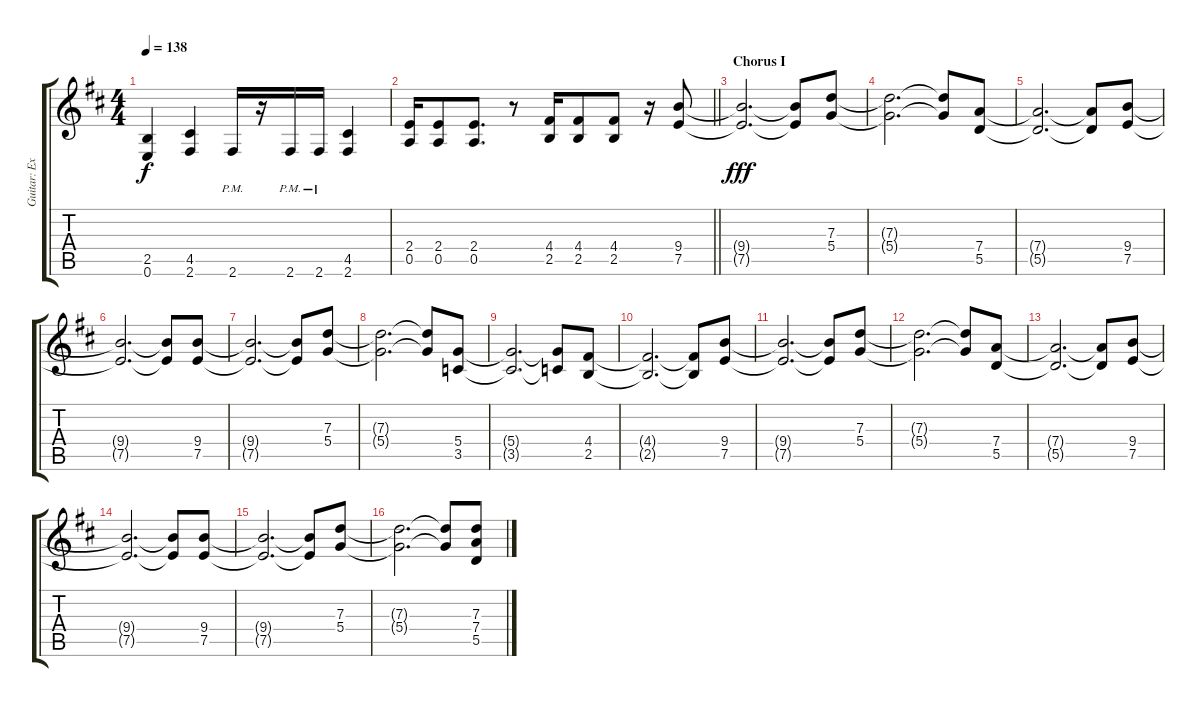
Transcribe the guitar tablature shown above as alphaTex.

\track ("Guitar: Extra" "Guitar: Ex") {instrument overdrivenguitar}
\staff {score tabs}
\tuning (E4 B3 G3 D3 A2 E2) {hide}
\ts (4 4)
\tempo 138
\clef g2
\ks d
(2.5 0.6).4{dy f} (4.5 2.6).4 2.6{pm}.16 r.16 2.6{pm}.16 2.6{pm}.16 (4.5 2.6).4 |
\barLineRight lightlight
(2.4 0.5).16 (2.4 0.5).8 (2.4 0.5).8{d} r.8 (4.4 2.5).16 (4.4 2.5).8 (4.4 2.5).8 r.16 (9.4 7.5).8 |
\section ("" "Chorus I")
(9.4{t} 7.5{t}).2{d dy fff} (9.4{t} 7.5{t}).8 (7.3 5.4).8 |
(7.3{t} 5.4{t}).2{d} (7.3{t} 5.4{t}).8 (7.4 5.5).8 |
(7.4{t} 5.5{t}).2{d} (7.4{t} 5.5{t}).8 (9.4 7.5).8 |
(9.4{t} 7.5{t}).2{d} (9.4{t} 7.5{t}).8 (9.4 7.5).8 |
(9.4{t} 7.5{t}).2{d} (9.4{t} 7.5{t}).8 (7.3 5.4).8 |
(7.3{t} 5.4{t}).2{d} (7.3{t} 5.4{t}).8 (5.4 3.5).8 |
(5.4{t} 3.5{t}).2{d} (5.4{t} 3.5{t}).8 (4.4 2.5).8 |
(4.4{t} 2.5{t}).2{d} (4.4{t} 2.5{t}).8 (9.4 7.5).8 |
(9.4{t} 7.5{t}).2{d} (9.4{t} 7.5{t}).8 (7.3 5.4).8 |
(7.3{t} 5.4{t}).2{d} (7.3{t} 5.4{t}).8 (7.4 5.5).8 |
(7.4{t} 5.5{t}).2{d} (7.4{t} 5.5{t}).8 (9.4 7.5).8 |
(9.4{t} 7.5{t}).2{d} (9.4{t} 7.5{t}).8 (9.4 7.5).8 |
(9.4{t} 7.5{t}).2{d} (9.4{t} 7.5{t}).8 (7.3 5.4).8 |
(7.3{t} 5.4{t}).2{d} (7.3{t} 5.4{t}).8 (7.3 7.4 5.5).8
